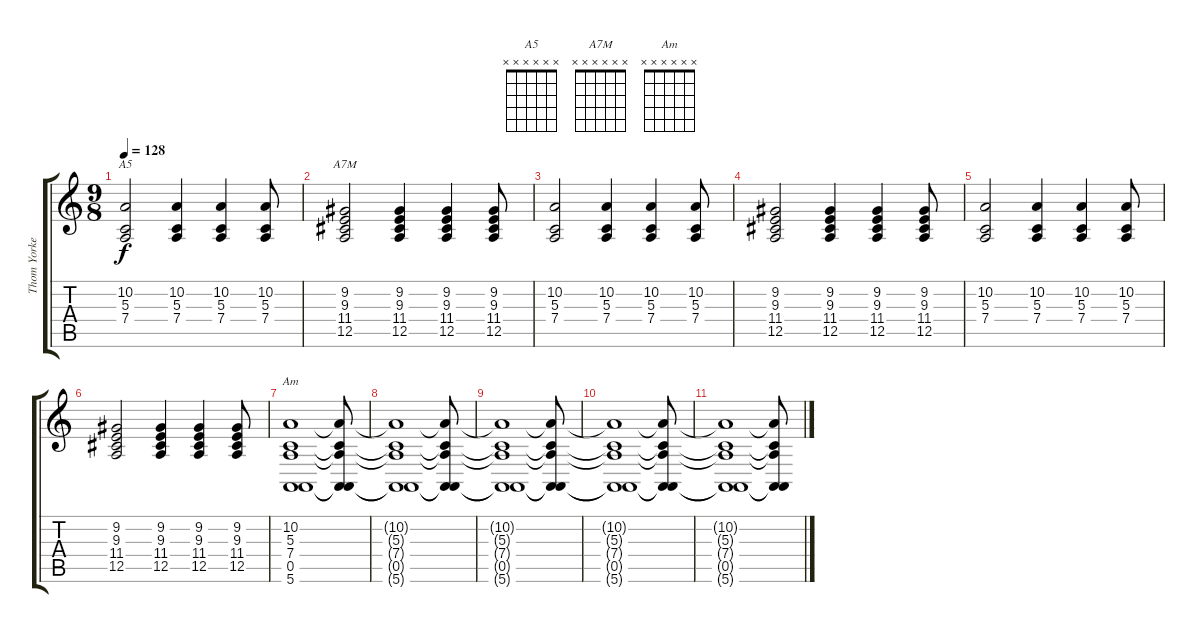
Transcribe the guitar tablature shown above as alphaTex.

\track ("Thom Yorke - Rhodes Piano" "Thom Yorke") {instrument electricpiano1}
\staff {score tabs}
\tuning (E4 B3 G3 D3 A2 E2) {hide}
\chord ("A5" x x x x x x) {firstfret 0}
\chord ("A7M" x x x x x x) {firstfret 0}
\chord ("Am" x x x x x x) {firstfret 0}
\ts (9 8)
\tempo 128
\clef g2
\ks c
(10.2 5.3 7.4).2{ch "A5" dy f} (10.2 5.3 7.4).4 (10.2 5.3 7.4).4 (10.2 5.3 7.4).8 |
(9.2 9.3 11.4 12.5).2{ch "A7M"} (9.2 9.3 11.4 12.5).4 (9.2 9.3 11.4 12.5).4 (9.2 9.3 11.4 12.5).8 |
(10.2 5.3 7.4).2 (10.2 5.3 7.4).4 (10.2 5.3 7.4).4 (10.2 5.3 7.4).8 |
(9.2 9.3 11.4 12.5).2 (9.2 9.3 11.4 12.5).4 (9.2 9.3 11.4 12.5).4 (9.2 9.3 11.4 12.5).8 |
(10.2 5.3 7.4).2 (10.2 5.3 7.4).4 (10.2 5.3 7.4).4 (10.2 5.3 7.4).8 |
(9.2 9.3 11.4 12.5).2 (9.2 9.3 11.4 12.5).4 (9.2 9.3 11.4 12.5).4 (9.2 9.3 11.4 12.5).8 |
(10.2 5.3 7.4 0.5 5.6).1{ch "Am"} (10.2{t} 5.3{t} 7.4{t} 0.5{t} 5.6{t}).8 |
(10.2{t} 5.3{t} 7.4{t} 0.5{t} 5.6{t}).1 (10.2{t} 5.3{t} 7.4{t} 0.5{t} 5.6{t}).8 |
(10.2{t} 5.3{t} 7.4{t} 0.5{t} 5.6{t}).1 (10.2{t} 5.3{t} 7.4{t} 0.5{t} 5.6{t}).8 |
(10.2{t} 5.3{t} 7.4{t} 0.5{t} 5.6{t}).1 (10.2{t} 5.3{t} 7.4{t} 0.5{t} 5.6{t}).8 |
(10.2{t} 5.3{t} 7.4{t} 0.5{t} 5.6{t}).1 (10.2{t} 5.3{t} 7.4{t} 0.5{t} 5.6{t}).8
